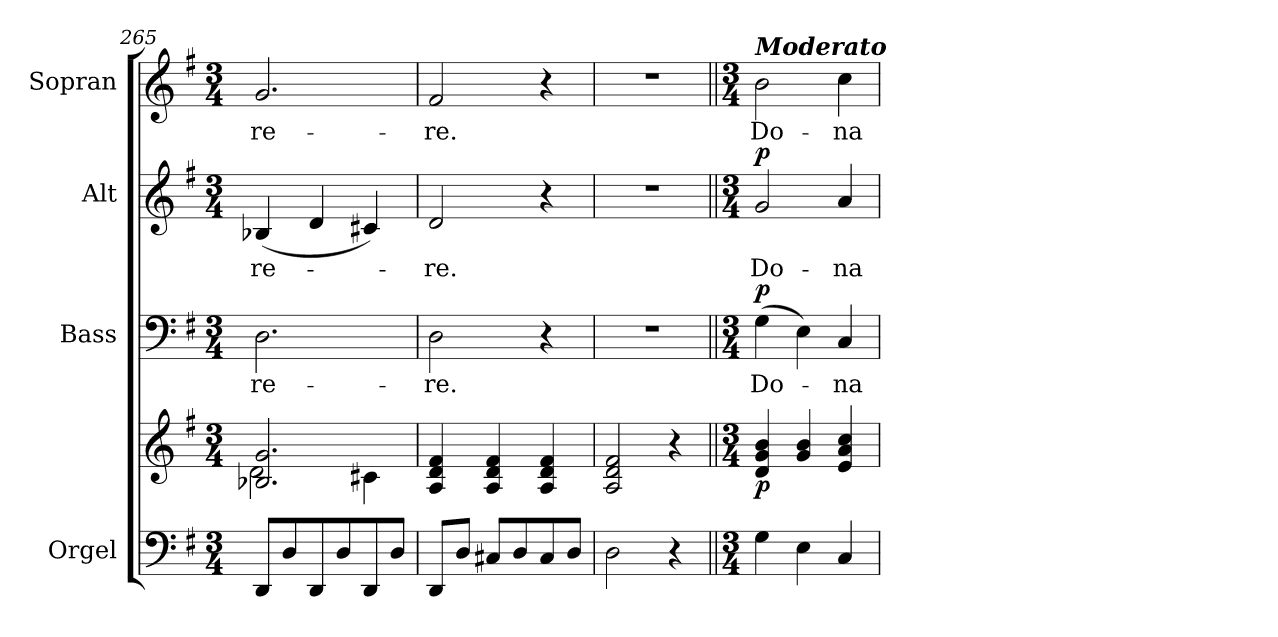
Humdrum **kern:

**kern	**kern	**dynam	**kern	**text	**dynam	**kern	**text	**dynam	**kern	**text
*part4	*part4	*part4	*part3	*part3	*part3	*part2	*part2	*part2	*part1	*part1
*staff5	*staff4	*staff4/5	*staff3	*staff3	*staff3	*staff2	*staff2	*staff2	*staff1	*staff1
*I"Orgel	*	*	*I"Bass	*	*	*I"Alt	*	*	*I"Sopran	*
*I'Org.	*	*	*I'B.	*	*	*I'A.	*	*	*I'S.	*
!!LO:LB:g=z
*clefF4	*clefG2	*	*clefF4	*	*	*clefG2	*	*	*clefG2	*
*k[f#]	*k[f#]	*	*k[f#]	*	*	*k[f#]	*	*	*k[f#]	*
*G:	*G:	*	*G:	*	*	*G:	*	*	*G:	*
*M3/4	*M3/4	*	*M3/4	*	*	*M3/4	*	*	*M3/4	*
=265	=265	=265	=265	=265	=265	=265	=265	=265	=265	=265
*	*^	*	*	*	*	*	*	*	*	*
!	!	!	!	!	!LO:LY:b	!	!	!LO:LY:b	!	!	!LO:LY:b
8DD/L	2.B-X/ 2.g/	2d\	.	2.D\	-re-	.	(<4B-X/	-re-	.	2.g/	-re-
8D/	.	.	.	.	.	.	.	.	.	.	.
8DD/	.	.	.	.	.	.	4d/	.	.	.	.
8D/	.	.	.	.	.	.	.	.	.	.	.
8DD/	.	4c#X\	.	.	.	.	4c#X/)	.	.	.	.
8D/J	.	.	.	.	.	.	.	.	.	.	.
*	*v	*v	*	*	*	*	*	*	*	*	*
=266	=266	=266	=266	=266	=266	=266	=266	=266	=266	=266
!	!	!	!	!LO:LY:b	!	!	!LO:LY:b	!	!	!LO:LY:b
8DD/L	4A/ 4d/ 4f#/	.	2D\	-re.	.	2d/	-re.	.	2f#/	-re.
8D/J	.	.	.	.	.	.	.	.	.	.
8C#X/L	4A/ 4d/ 4f#/	.	.	.	.	.	.	.	.	.
8D/	.	.	.	.	.	.	.	.	.	.
8C#/	4A/ 4d/ 4f#/	.	4r	.	.	4r	.	.	4r	.
8D/J	.	.	.	.	.	.	.	.	.	.
=267	=267	=267	=267	=267	=267	=267	=267	=267	=267	=267
2D\	2A/ 2d/ 2f#/	.	2.r	.	.	2.r	.	.	2.r	.
4r	4r	.	.	.	.	.	.	.	.	.
=268||	=268||	=268||	=268||	=268||	=268||	=268||	=268||	=268||	=268||	=268||
*M3/4	*M3/4	*	*M3/4	*	*	*M3/4	*	*	*M3/4	*
!	!	!	!	!	!	!	!	!	!LO:TX:a:Bi:t=Moderato	!
!	!	!LO:DY:b	!	!LO:LY:b	!LO:DY:a	!	!LO:LY:b	!LO:DY:a	!	!LO:LY:b
4G\	4d/ 4g/ 4b/	p	(>4G\	Do-	p	2g/	Do-	p	2b\	Do-
4E\	4g/ 4b/	.	4E\)	.	.	.	.	.	.	.
!	!	!	!	!LO:LY:b	!	!	!LO:LY:b	!	!	!LO:LY:b
4C/	4e/ 4a/ 4cc/	.	4C/	-na	.	4a/	-na	.	4cc\	-na
=	=	=	=	=	=	=	=	=	=	=
*-	*-	*-	*-	*-	*-	*-	*-	*-	*-	*-
